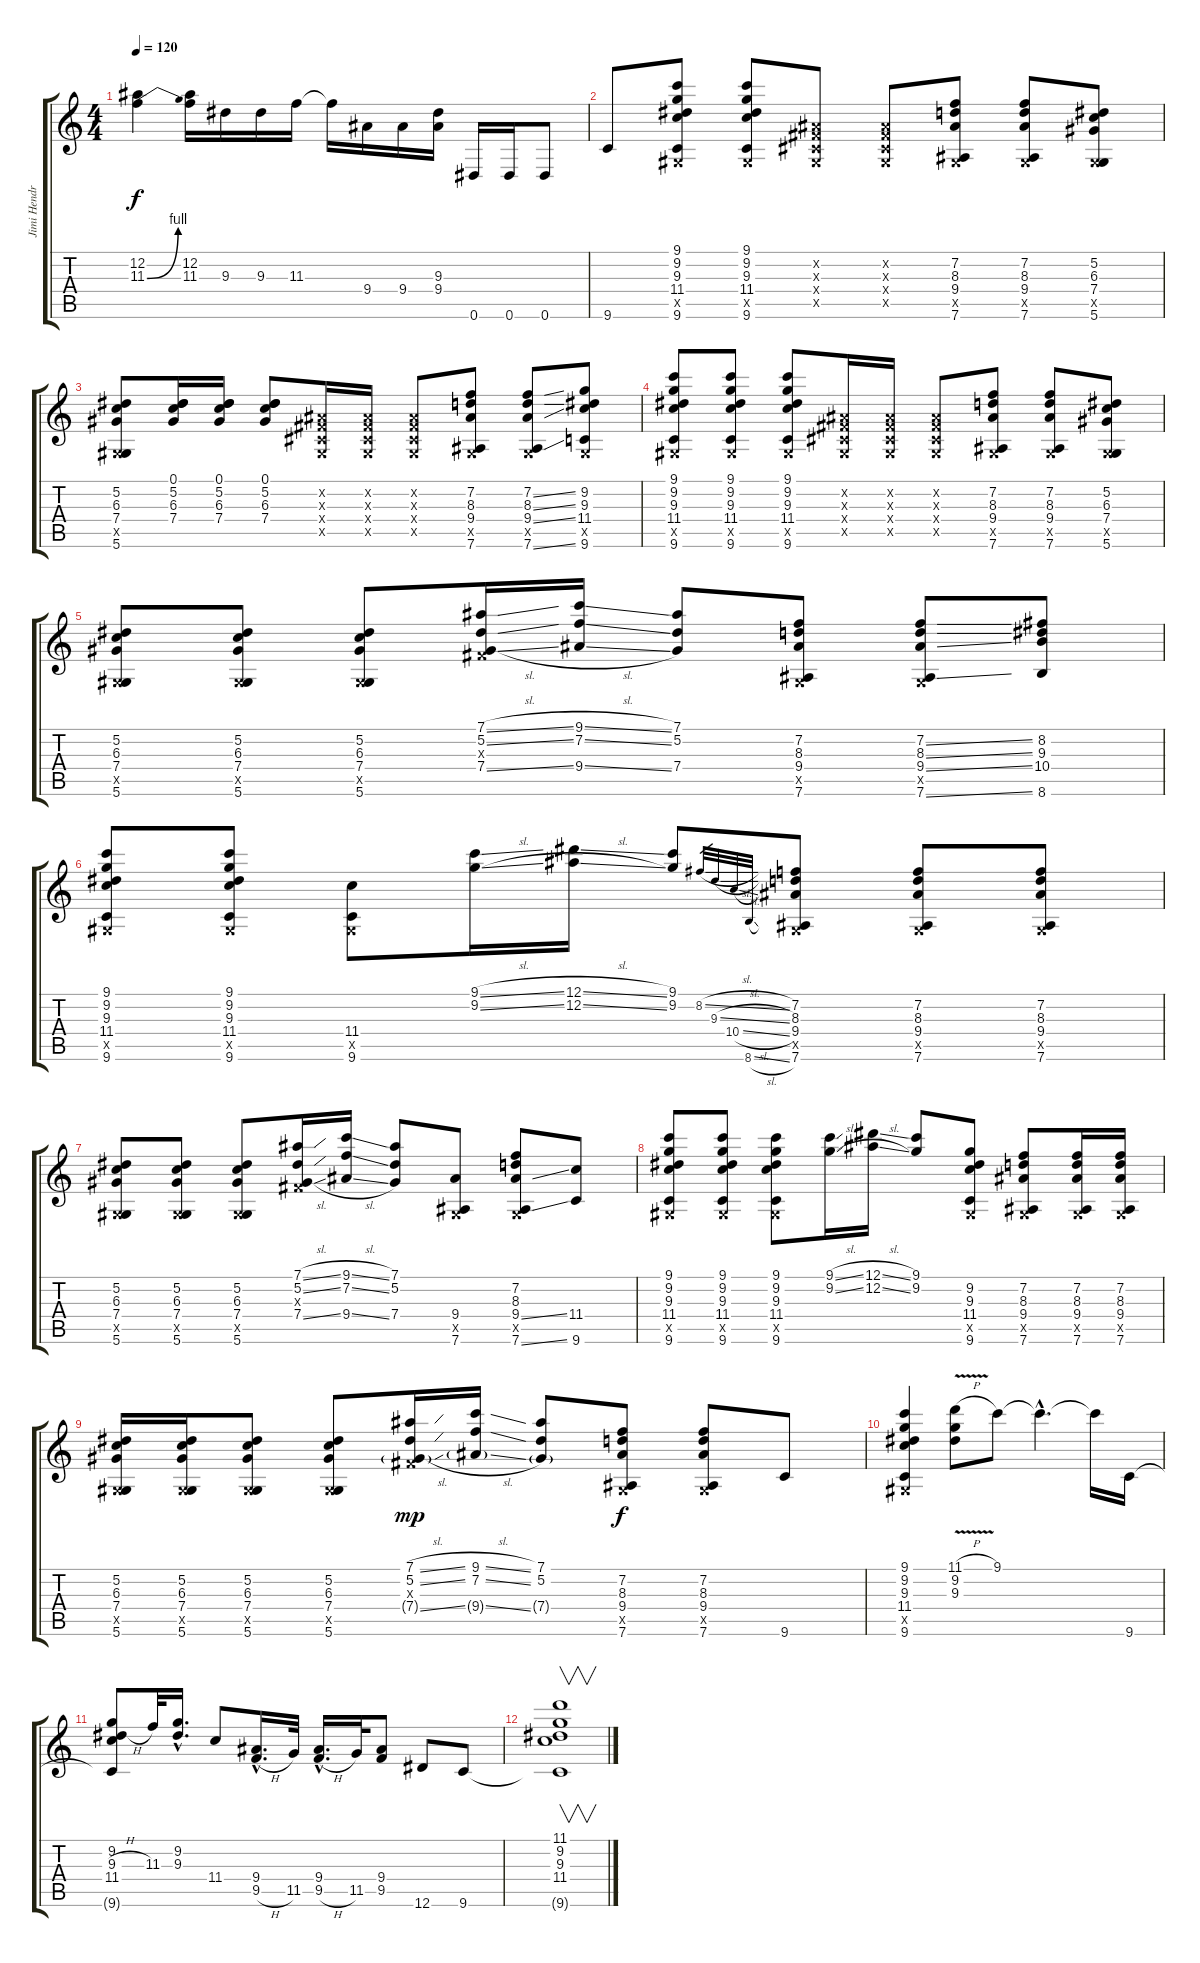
\track ("Jimi Hendrix" "Jimi Hendr") {instrument overdrivenguitar}
\staff {score tabs}
\tuning (Eb4 Bb3 Gb3 Db3 Ab2 Eb2) {hide}
\ts (4 4)
\tempo 120
\clef g2
\ks c
(12.2 11.3{be (bend 0 0 60 4)}).4{dy f} (12.2 11.3).16 9.3.16 9.3.16 11.3.16 11.3{t}.16 9.4.16 9.4.16 (9.3 9.4).16 0.6.16 0.6.16 0.6.8 |
9.6.8 (9.1 9.2 9.3 11.4 0.5{x} 9.6).8 (9.1 9.2 9.3 11.4 0.5{x} 9.6).8 (0.2{x} 0.3{x} 0.4{x} 0.5{x}).8 (0.2{x} 0.3{x} 0.4{x} 0.5{x}).8 (7.2 8.3 9.4 0.5{x} 7.6).8 (7.2 8.3 9.4 0.5{x} 7.6).8 (5.2 6.3 7.4 0.5{x} 5.6).8 |
(5.2 6.3 7.4 0.5{x} 5.6).8 (0.1 5.2 6.3 7.4).16 (0.1 5.2 6.3 7.4).16 (0.1 5.2 6.3 7.4).8 (0.2{x} 0.3{x} 0.4{x} 0.5{x}).16 (0.2{x} 0.3{x} 0.4{x} 0.5{x}).16 (0.2{x} 0.3{x} 0.4{x} 0.5{x}).8 (7.2 8.3 9.4 0.5{x} 7.6).8 (7.2{ss} 8.3{ss} 9.4{ss} 0.5{x} 7.6{ss}).8 (9.2 9.3 11.4 0.5{x} 9.6).8 |
(9.1 9.2 9.3 11.4 0.5{x} 9.6).8 (9.1 9.2 9.3 11.4 0.5{x} 9.6).8 (9.1 9.2 9.3 11.4 0.5{x} 9.6).8 (0.2{x} 0.3{x} 0.4{x} 0.5{x}).16 (0.2{x} 0.3{x} 0.4{x} 0.5{x}).16 (0.2{x} 0.3{x} 0.4{x} 0.5{x}).8 (7.2 8.3 9.4 0.5{x} 7.6).8 (7.2 8.3 9.4 0.5{x} 7.6).8 (5.2 6.3 7.4 0.5{x} 5.6).8 |
(5.2 6.3 7.4 0.5{x} 5.6).8 (5.2 6.3 7.4 0.5{x} 5.6).8 (5.2 6.3 7.4 0.5{x} 5.6).8 (7.1{sl} 5.2{sl} 0.3{x} 7.4{sl}).16 (9.1{sl} 7.2{sl} 9.4{sl}).16 (7.1 5.2 7.4).8 (7.2 8.3 9.4 0.5{x} 7.6).8 (7.2{ss} 8.3{ss} 9.4{ss} 0.5{x} 7.6{ss}).8 (8.2 9.3 10.4 8.6).8 |
(9.1 9.2 9.3 11.4 0.5{x} 9.6).8 (9.1 9.2 9.3 11.4 0.5{x} 9.6).8 (11.4 0.5{x} 9.6).8 (9.1{sl} 9.2{sl}).16 (12.1{sl} 12.2{sl}).16 (9.1 9.2).8 8.2{sl}.32{gr} 9.3{sl}.32{gr} 10.4{sl}.32{gr} 8.6{sl}.32{gr} (7.2 8.3 9.4 0.5{x} 7.6).8 (7.2 8.3 9.4 0.5{x} 7.6).8 (7.2 8.3 9.4 0.5{x} 7.6).8 |
(5.2 6.3 7.4 0.5{x} 5.6).8 (5.2 6.3 7.4 0.5{x} 5.6).8 (5.2 6.3 7.4 0.5{x} 5.6).8 (7.1{sl} 5.2{sl} 0.3{x} 7.4{sl}).16 (9.1{sl} 7.2{sl} 9.4{sl}).16 (7.1 5.2 7.4).8 (9.4 0.5{x} 7.6).8 (7.2 8.3 9.4{ss} 0.5{x} 7.6{ss}).8 (11.4 9.6).8 |
(9.1 9.2 9.3 11.4 0.5{x} 9.6).8 (9.1 9.2 9.3 11.4 0.5{x} 9.6).8 (9.1 9.2 9.3 11.4 0.5{x} 9.6).8 (9.1{sl} 9.2{sl}).16 (12.1{sl} 12.2{sl}).16 (9.1 9.2).8 (9.2 9.3 11.4 0.5{x} 9.6).8 (7.2 8.3 9.4 0.5{x} 7.6).8 (7.2 8.3 9.4 0.5{x} 7.6).16 (7.2 8.3 9.4 0.5{x} 7.6).16 |
(5.2 6.3 7.4 0.5{x} 5.6).16 (5.2 6.3 7.4 0.5{x} 5.6).16 (5.2 6.3 7.4 0.5{x} 5.6).8 (5.2 6.3 7.4 0.5{x} 5.6).8 (7.1{sl} 5.2{sl} 0.3{x} 7.4{sl g}).16{dy mp} (9.1{sl} 7.2{sl} 9.4{sl g}).16 (7.1 5.2 7.4{g}).8 (7.2 8.3 9.4 0.5{x} 7.6).8{dy f} (7.2 8.3 9.4 0.5{x} 7.6).8 9.6.8 |
(9.1 9.2 9.3 11.4 0.5{x} 9.6).4 (11.1{h} 9.2{v} 9.3{v}).8 9.1.8 9.1{hac t}.4{d} 9.1{t}.16 9.6.16 |
(9.2 9.3{h} 11.4 9.6{t}).8 11.3.32 (9.2{hac} 9.3{hac}).16{d} 11.4.8 (9.4{hac} 9.5{h hac}).16{d} 11.5.32 (9.4{hac} 9.5{h hac}).16{d} 11.5.32 (9.4 9.5).8 12.6.8 9.6.8 |
(11.1 9.2 9.3 11.4 9.6{t}).1{v}
